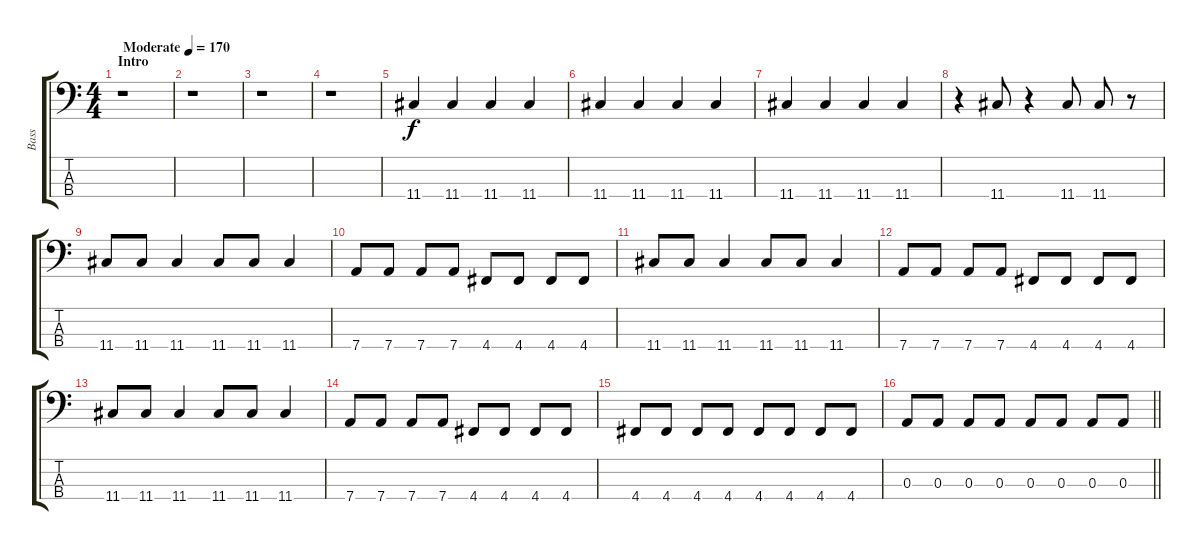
\track ("Bass" "Bass") {instrument electricbassfinger}
\staff {score tabs}
\tuning (G2 D2 A1 D1) {hide}
\ts (4 4)
\section ("" "Intro")
\tempo (170 "Moderate")
\clef f4
\ks c
r.1{dy f instrument electricbassfinger} |
r.1 |
r.1 |
r.1 |
11.4.4 11.4.4 11.4.4 11.4.4 |
11.4.4 11.4.4 11.4.4 11.4.4 |
11.4.4 11.4.4 11.4.4 11.4.4 |
r.4 11.4.8 r.4 11.4.8 11.4.8 r.8 |
11.4.8 11.4.8 11.4.4 11.4.8 11.4.8 11.4.4 |
7.4.8 7.4.8 7.4.8 7.4.8 4.4.8 4.4.8 4.4.8 4.4.8 |
11.4.8 11.4.8 11.4.4 11.4.8 11.4.8 11.4.4 |
7.4.8 7.4.8 7.4.8 7.4.8 4.4.8 4.4.8 4.4.8 4.4.8 |
11.4.8 11.4.8 11.4.4 11.4.8 11.4.8 11.4.4 |
7.4.8 7.4.8 7.4.8 7.4.8 4.4.8 4.4.8 4.4.8 4.4.8 |
4.4.8 4.4.8 4.4.8 4.4.8 4.4.8 4.4.8 4.4.8 4.4.8 |
\barLineRight lightlight
0.3.8 0.3.8 0.3.8 0.3.8 0.3.8 0.3.8 0.3.8 0.3.8
